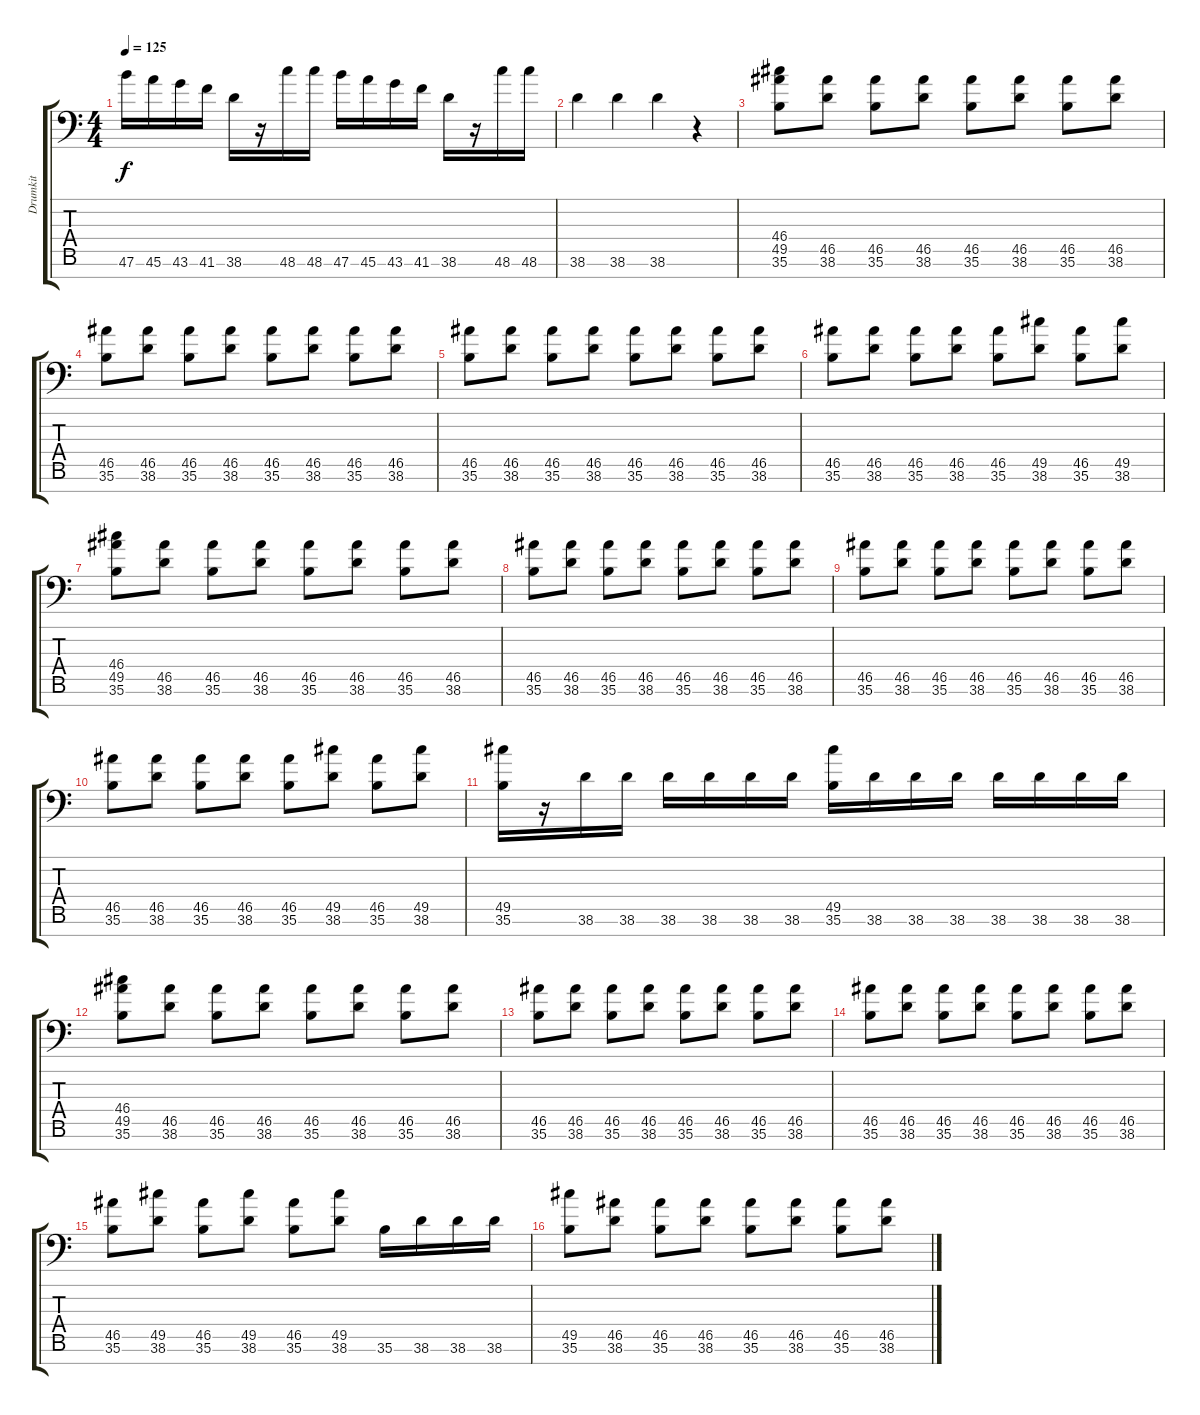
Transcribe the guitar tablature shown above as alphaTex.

\track ("Drumkit" "Drumkit") {instrument acousticgrandpiano}
\staff {score tabs}
\tuning (C-1 C-1 C-1 C-1 C-1 C-1 C-1) {hide}
\ts (4 4)
\tempo 125
\clef f4
\ks c
47.6.16{dy f} 45.6.16 43.6.16 41.6.16 38.6.16 r.16 48.6.16 48.6.16 47.6.16 45.6.16 43.6.16 41.6.16 38.6.16 r.16 48.6.16 48.6.16 |
38.6.4 38.6.4 38.6.4 r.4 |
(46.4 49.5 35.6).8 (46.5 38.6).8 (46.5 35.6).8 (46.5 38.6).8 (46.5 35.6).8 (46.5 38.6).8 (46.5 35.6).8 (46.5 38.6).8 |
(46.5 35.6).8 (46.5 38.6).8 (46.5 35.6).8 (46.5 38.6).8 (46.5 35.6).8 (46.5 38.6).8 (46.5 35.6).8 (46.5 38.6).8 |
(46.5 35.6).8 (46.5 38.6).8 (46.5 35.6).8 (46.5 38.6).8 (46.5 35.6).8 (46.5 38.6).8 (46.5 35.6).8 (46.5 38.6).8 |
(46.5 35.6).8 (46.5 38.6).8 (46.5 35.6).8 (46.5 38.6).8 (46.5 35.6).8 (49.5 38.6).8 (46.5 35.6).8 (49.5 38.6).8 |
(46.4 49.5 35.6).8 (46.5 38.6).8 (46.5 35.6).8 (46.5 38.6).8 (46.5 35.6).8 (46.5 38.6).8 (46.5 35.6).8 (46.5 38.6).8 |
(46.5 35.6).8 (46.5 38.6).8 (46.5 35.6).8 (46.5 38.6).8 (46.5 35.6).8 (46.5 38.6).8 (46.5 35.6).8 (46.5 38.6).8 |
(46.5 35.6).8 (46.5 38.6).8 (46.5 35.6).8 (46.5 38.6).8 (46.5 35.6).8 (46.5 38.6).8 (46.5 35.6).8 (46.5 38.6).8 |
(46.5 35.6).8 (46.5 38.6).8 (46.5 35.6).8 (46.5 38.6).8 (46.5 35.6).8 (49.5 38.6).8 (46.5 35.6).8 (49.5 38.6).8 |
(49.5 35.6).16 r.16 38.6.16 38.6.16 38.6.16 38.6.16 38.6.16 38.6.16 (49.5 35.6).16 38.6.16 38.6.16 38.6.16 38.6.16 38.6.16 38.6.16 38.6.16 |
(46.4 49.5 35.6).8 (46.5 38.6).8 (46.5 35.6).8 (46.5 38.6).8 (46.5 35.6).8 (46.5 38.6).8 (46.5 35.6).8 (46.5 38.6).8 |
(46.5 35.6).8 (46.5 38.6).8 (46.5 35.6).8 (46.5 38.6).8 (46.5 35.6).8 (46.5 38.6).8 (46.5 35.6).8 (46.5 38.6).8 |
(46.5 35.6).8 (46.5 38.6).8 (46.5 35.6).8 (46.5 38.6).8 (46.5 35.6).8 (46.5 38.6).8 (46.5 35.6).8 (46.5 38.6).8 |
(46.5 35.6).8 (49.5 38.6).8 (46.5 35.6).8 (49.5 38.6).8 (46.5 35.6).8 (49.5 38.6).8 35.6.16 38.6.16 38.6.16 38.6.16 |
(49.5 35.6).8 (46.5 38.6).8 (46.5 35.6).8 (46.5 38.6).8 (46.5 35.6).8 (46.5 38.6).8 (46.5 35.6).8 (46.5 38.6).8
